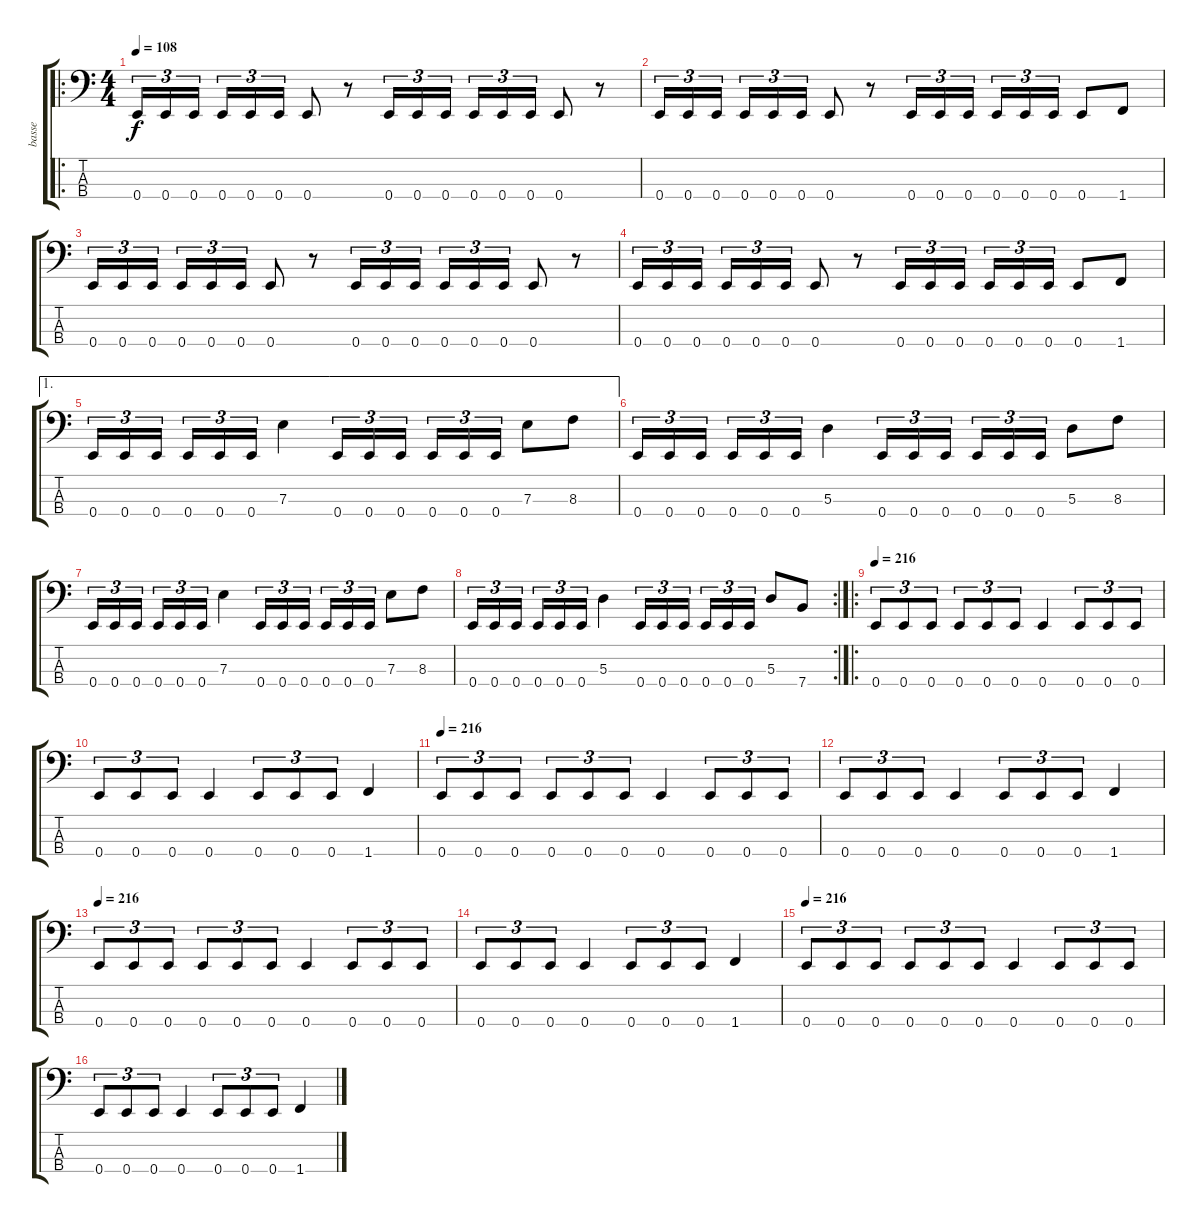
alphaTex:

\track ("basse" "basse") {instrument electricbasspick}
\staff {score tabs}
\tuning (G2 D2 A1 E1) {hide}
\ro
\ts (4 4)
\tempo 108
\clef f4
\ks c
0.4.16{tu (3 2) dy f} 0.4.16{tu (3 2)} 0.4.16{tu (3 2)} 0.4.16{tu (3 2)} 0.4.16{tu (3 2)} 0.4.16{tu (3 2)} 0.4.8 r.8 0.4.16{tu (3 2)} 0.4.16{tu (3 2)} 0.4.16{tu (3 2)} 0.4.16{tu (3 2)} 0.4.16{tu (3 2)} 0.4.16{tu (3 2)} 0.4.8 r.8 |
0.4.16{tu (3 2)} 0.4.16{tu (3 2)} 0.4.16{tu (3 2)} 0.4.16{tu (3 2)} 0.4.16{tu (3 2)} 0.4.16{tu (3 2)} 0.4.8 r.8 0.4.16{tu (3 2)} 0.4.16{tu (3 2)} 0.4.16{tu (3 2)} 0.4.16{tu (3 2)} 0.4.16{tu (3 2)} 0.4.16{tu (3 2)} 0.4.8 1.4.8 |
0.4.16{tu (3 2)} 0.4.16{tu (3 2)} 0.4.16{tu (3 2)} 0.4.16{tu (3 2)} 0.4.16{tu (3 2)} 0.4.16{tu (3 2)} 0.4.8 r.8 0.4.16{tu (3 2)} 0.4.16{tu (3 2)} 0.4.16{tu (3 2)} 0.4.16{tu (3 2)} 0.4.16{tu (3 2)} 0.4.16{tu (3 2)} 0.4.8 r.8 |
0.4.16{tu (3 2)} 0.4.16{tu (3 2)} 0.4.16{tu (3 2)} 0.4.16{tu (3 2)} 0.4.16{tu (3 2)} 0.4.16{tu (3 2)} 0.4.8 r.8 0.4.16{tu (3 2)} 0.4.16{tu (3 2)} 0.4.16{tu (3 2)} 0.4.16{tu (3 2)} 0.4.16{tu (3 2)} 0.4.16{tu (3 2)} 0.4.8 1.4.8 |
\ae 1
0.4.16{tu (3 2)} 0.4.16{tu (3 2)} 0.4.16{tu (3 2)} 0.4.16{tu (3 2)} 0.4.16{tu (3 2)} 0.4.16{tu (3 2)} 7.3.4 0.4.16{tu (3 2)} 0.4.16{tu (3 2)} 0.4.16{tu (3 2)} 0.4.16{tu (3 2)} 0.4.16{tu (3 2)} 0.4.16{tu (3 2)} 7.3.8 8.3.8 |
0.4.16{tu (3 2)} 0.4.16{tu (3 2)} 0.4.16{tu (3 2)} 0.4.16{tu (3 2)} 0.4.16{tu (3 2)} 0.4.16{tu (3 2)} 5.3.4 0.4.16{tu (3 2)} 0.4.16{tu (3 2)} 0.4.16{tu (3 2)} 0.4.16{tu (3 2)} 0.4.16{tu (3 2)} 0.4.16{tu (3 2)} 5.3.8 8.3.8 |
0.4.16{tu (3 2)} 0.4.16{tu (3 2)} 0.4.16{tu (3 2)} 0.4.16{tu (3 2)} 0.4.16{tu (3 2)} 0.4.16{tu (3 2)} 7.3.4 0.4.16{tu (3 2)} 0.4.16{tu (3 2)} 0.4.16{tu (3 2)} 0.4.16{tu (3 2)} 0.4.16{tu (3 2)} 0.4.16{tu (3 2)} 7.3.8 8.3.8 |
\rc 2
0.4.16{tu (3 2)} 0.4.16{tu (3 2)} 0.4.16{tu (3 2)} 0.4.16{tu (3 2)} 0.4.16{tu (3 2)} 0.4.16{tu (3 2)} 5.3.4 0.4.16{tu (3 2)} 0.4.16{tu (3 2)} 0.4.16{tu (3 2)} 0.4.16{tu (3 2)} 0.4.16{tu (3 2)} 0.4.16{tu (3 2)} 5.3.8 7.4.8 |
\ro
\tempo 216
0.4.8{tu (3 2)} 0.4.8{tu (3 2)} 0.4.8{tu (3 2)} 0.4.8{tu (3 2)} 0.4.8{tu (3 2)} 0.4.8{tu (3 2)} 0.4.4 0.4.8{tu (3 2)} 0.4.8{tu (3 2)} 0.4.8{tu (3 2)} |
0.4.8{tu (3 2)} 0.4.8{tu (3 2)} 0.4.8{tu (3 2)} 0.4.4 0.4.8{tu (3 2)} 0.4.8{tu (3 2)} 0.4.8{tu (3 2)} 1.4.4 |
\tempo 216
0.4.8{tu (3 2)} 0.4.8{tu (3 2)} 0.4.8{tu (3 2)} 0.4.8{tu (3 2)} 0.4.8{tu (3 2)} 0.4.8{tu (3 2)} 0.4.4 0.4.8{tu (3 2)} 0.4.8{tu (3 2)} 0.4.8{tu (3 2)} |
0.4.8{tu (3 2)} 0.4.8{tu (3 2)} 0.4.8{tu (3 2)} 0.4.4 0.4.8{tu (3 2)} 0.4.8{tu (3 2)} 0.4.8{tu (3 2)} 1.4.4 |
\tempo 216
0.4.8{tu (3 2)} 0.4.8{tu (3 2)} 0.4.8{tu (3 2)} 0.4.8{tu (3 2)} 0.4.8{tu (3 2)} 0.4.8{tu (3 2)} 0.4.4 0.4.8{tu (3 2)} 0.4.8{tu (3 2)} 0.4.8{tu (3 2)} |
0.4.8{tu (3 2)} 0.4.8{tu (3 2)} 0.4.8{tu (3 2)} 0.4.4 0.4.8{tu (3 2)} 0.4.8{tu (3 2)} 0.4.8{tu (3 2)} 1.4.4 |
\tempo 216
0.4.8{tu (3 2)} 0.4.8{tu (3 2)} 0.4.8{tu (3 2)} 0.4.8{tu (3 2)} 0.4.8{tu (3 2)} 0.4.8{tu (3 2)} 0.4.4 0.4.8{tu (3 2)} 0.4.8{tu (3 2)} 0.4.8{tu (3 2)} |
0.4.8{tu (3 2)} 0.4.8{tu (3 2)} 0.4.8{tu (3 2)} 0.4.4 0.4.8{tu (3 2)} 0.4.8{tu (3 2)} 0.4.8{tu (3 2)} 1.4.4
